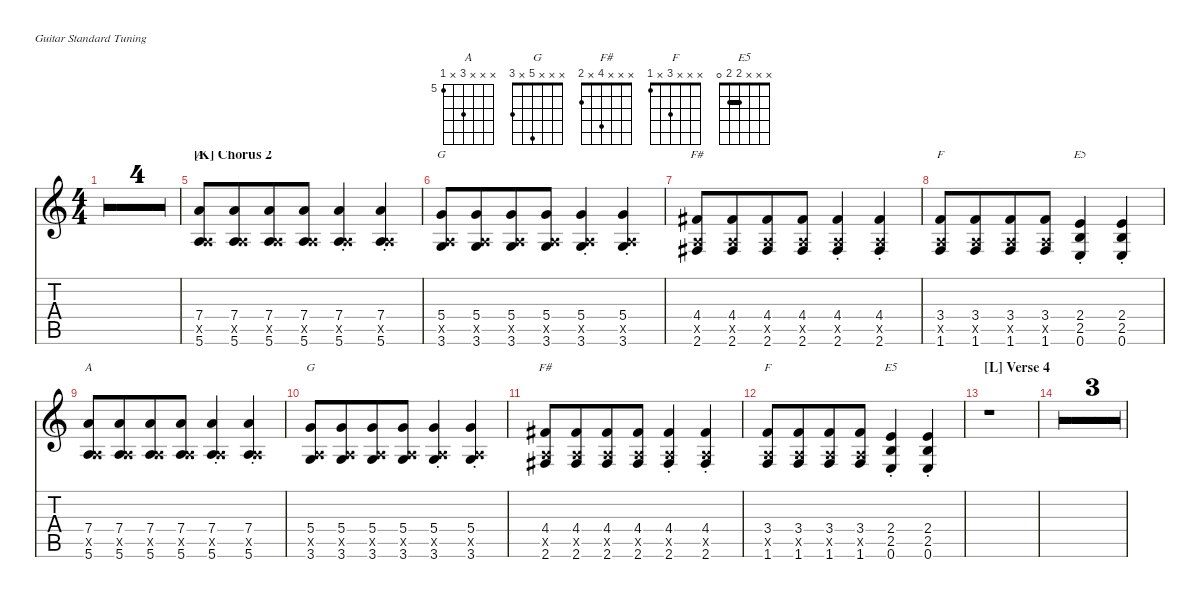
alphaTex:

\hideDynamics
\bracketExtendMode nobrackets
\singleTrackTrackNamePolicy hidden
\multiTrackTrackNamePolicy hidden
\firstSystemTrackNameMode fullname
\firstSystemTrackNameOrientation horizontal
\otherSystemsTrackNameOrientation horizontal
\track ("E.Guitar" "E-Gt") {multiBarRest instrument distortionguitar}
\staff {score tabs}
\tuning (E4 B3 G3 D3 A2 E2)
\chord ("A" x x x 7 x 5) {firstfret 5}
\chord ("G" x x x 5 x 3)
\chord ("F#" x x x 4 x 2)
\chord ("F" x x x 3 x 1)
\chord ("E5" x x x 2 2 0) {barre 2}
\ts (4 4)
\tempo 134
\clef g2
\ks aminor
r.1{dy mp beam Down} |
r.1{beam Down} |
r.1{beam Down} |
r.1{beam Down} |
\section ("K" "Chorus 2")
(5.6 7.4 0.5{x}).8{ch "A" dy f instrument distortionguitar beam Up beam merge} (5.6 7.4 0.5{x}).8{beam Up beam merge} (5.6 7.4 0.5{x}).8{beam Up beam merge} (5.6 7.4 0.5{x}).8{beam Up} (5.6{st} 7.4{st} 0.5{st x}).4{beam Up} (5.6{st} 7.4{st} 0.5{st x}).4{beam Up} |
(3.6 5.4 0.5{x}).8{ch "G" beam Up beam merge} (3.6 5.4 0.5{x}).8{beam Up beam merge} (3.6 5.4 0.5{x}).8{beam Up beam merge} (3.6 5.4 0.5{x}).8{beam Up} (3.6{st} 5.4{st} 0.5{st x}).4{beam Up} (3.6{st} 5.4{st} 0.5{st x}).4{beam Up} |
(2.6{acc #} 4.4{acc #} 0.5{x}).8{ch "F#" beam Up beam merge} (2.6{acc #} 4.4{acc #} 0.5{x}).8{beam Up beam merge} (2.6{acc #} 4.4{acc #} 0.5{x}).8{beam Up beam merge} (2.6{acc #} 4.4{acc #} 0.5{x}).8{beam Up} (2.6{st acc #} 4.4{st acc #} 0.5{st x}).4{beam Up} (2.6{st acc #} 4.4{st acc #} 0.5{st x}).4{beam Up} |
(1.6 3.4 0.5{x}).8{ch "F" beam Up beam merge} (1.6 3.4 0.5{x}).8{beam Up beam merge} (1.6 3.4 0.5{x}).8{beam Up beam merge} (1.6 3.4 0.5{x}).8{beam Up} (0.6{st} 2.4{st} 2.5{st}).4{ch "E5" beam Up} (0.6{st} 2.4{st} 2.5{st}).4{beam Up} |
(5.6 7.4 0.5{x}).8{ch "A" beam Up beam merge} (5.6 7.4 0.5{x}).8{beam Up beam merge} (5.6 7.4 0.5{x}).8{beam Up beam merge} (5.6 7.4 0.5{x}).8{beam Up} (5.6{st} 7.4{st} 0.5{st x}).4{beam Up} (5.6{st} 7.4{st} 0.5{st x}).4{beam Up} |
(3.6 5.4 0.5{x}).8{ch "G" beam Up beam merge} (3.6 5.4 0.5{x}).8{beam Up beam merge} (3.6 5.4 0.5{x}).8{beam Up beam merge} (3.6 5.4 0.5{x}).8{beam Up} (3.6{st} 5.4{st} 0.5{st x}).4{beam Up} (3.6{st} 5.4{st} 0.5{st x}).4{beam Up} |
(2.6{acc #} 4.4{acc #} 0.5{x}).8{ch "F#" beam Up beam merge} (2.6{acc #} 4.4{acc #} 0.5{x}).8{beam Up beam merge} (2.6{acc #} 4.4{acc #} 0.5{x}).8{beam Up beam merge} (2.6{acc #} 4.4{acc #} 0.5{x}).8{beam Up} (2.6{st acc #} 4.4{st acc #} 0.5{st x}).4{beam Up} (2.6{st acc #} 4.4{st acc #} 0.5{st x}).4{beam Up} |
(1.6 3.4 0.5{x}).8{ch "F" beam Up beam merge} (1.6 3.4 0.5{x}).8{beam Up beam merge} (1.6 3.4 0.5{x}).8{beam Up beam merge} (1.6 3.4 0.5{x}).8{beam Up} (0.6{st} 2.4{st} 2.5{st}).4{ch "E5" beam Up} (0.6{st} 2.4{st} 2.5{st}).4{beam Up} |
\section ("L" "Verse 4")
r.1{beam Down} |
r.1{beam Down} |
r.1{beam Down} |
r.1{beam Down}
